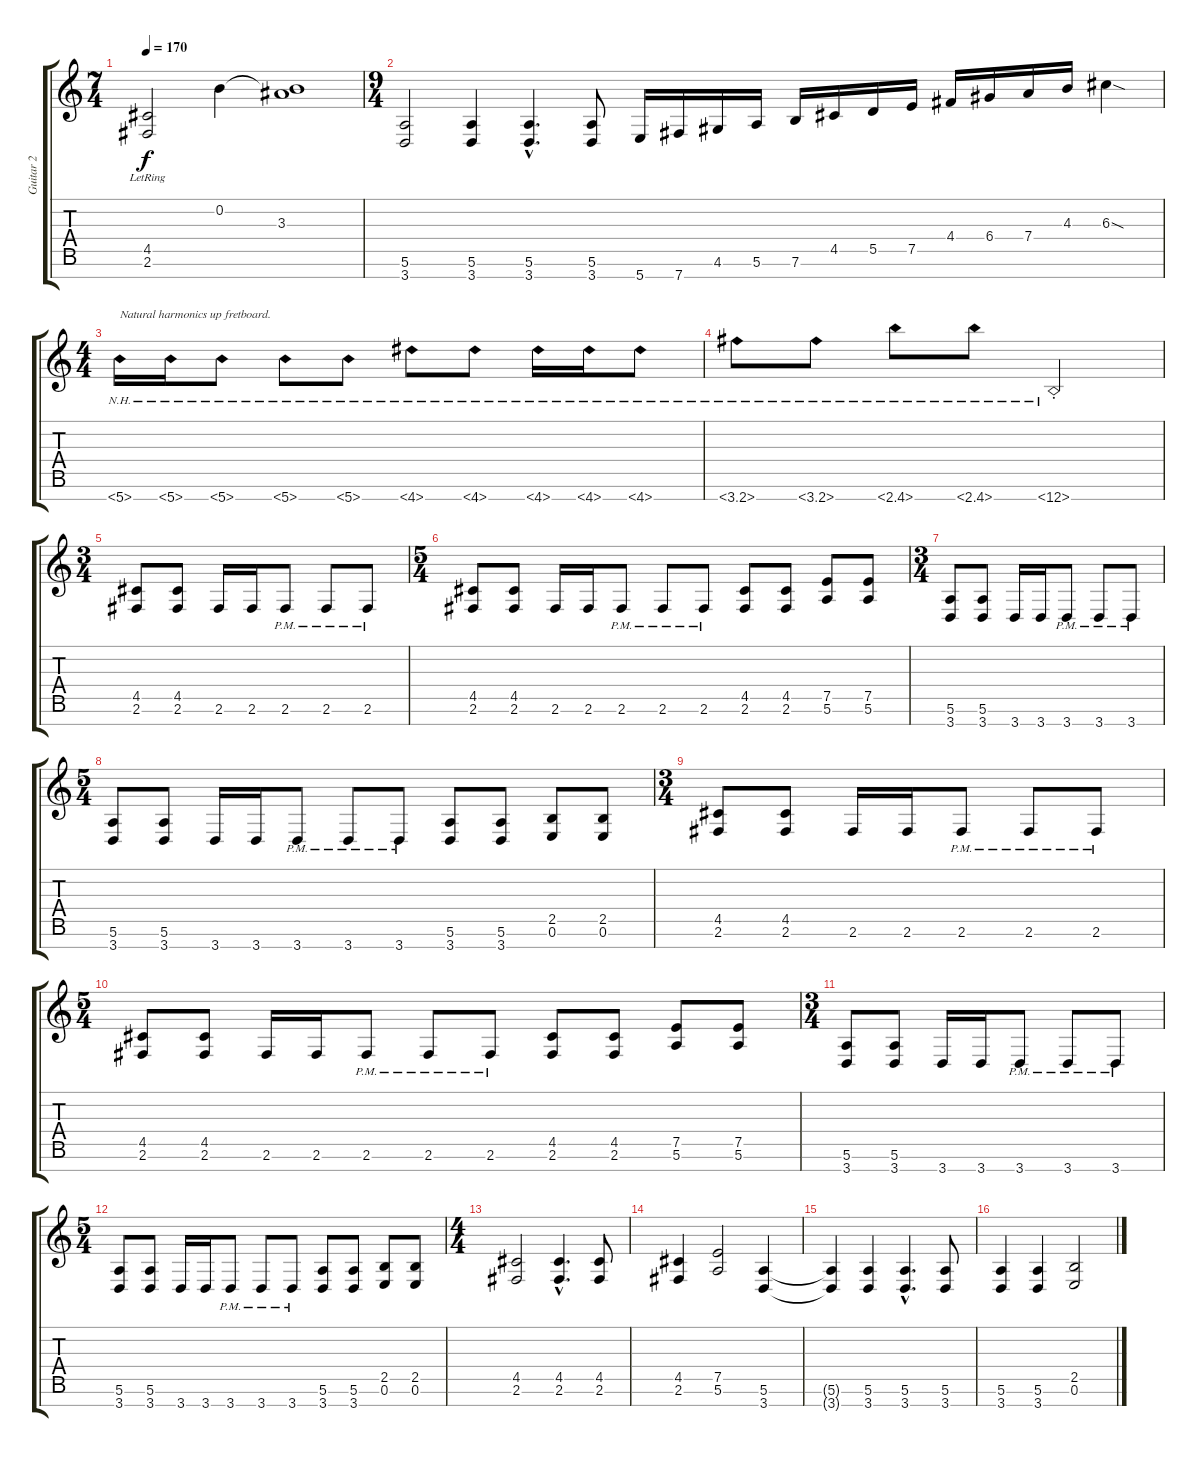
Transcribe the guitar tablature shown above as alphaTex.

\track ("Guitar 2" "Guitar 2") {instrument distortionguitar}
\staff {score tabs}
\tuning (E4 B3 G3 D3 A2 E2 B1) {hide}
\ts (7 4)
\tempo 170
\clef g2
\ks c
(4.5{lr} 2.6{lr}).2{dy f} 0.2.4 (0.2{t} 3.3).1 |
\ts (9 4)
(5.6 3.7).2 (5.6 3.7).4 (5.6{hac} 3.7{hac}).4{d} (5.6 3.7).8 5.7.16 7.7.16 4.6.16 5.6.16 7.6.16 4.5.16 5.5.16 7.5.16 4.4.16 6.4.16 7.4.16 4.3.16 6.3{sod}.4 |
\ts (4 4)
\section ("" "")
5.7{nh}.16{txt "Natural harmonics up fretboard."} 5.7{nh}.16 5.7{nh}.8 5.7{nh}.8 5.7{nh}.8 4.7{nh}.8 4.7{nh}.8 4.7{nh}.16 4.7{nh}.16 4.7{nh}.8 |
3.7{nh}.8 3.7{nh}.8 2.7{nh}.8 2.7{nh}.8 1.7{nh st}.2 |
\ts (3 4)
\section ("" "")
(4.5 2.6).8 (4.5 2.6).8 2.6.16 2.6.16 2.6{pm}.8 2.6{pm}.8 2.6{pm}.8 |
\ts (5 4)
(4.5 2.6).8 (4.5 2.6).8 2.6.16 2.6.16 2.6{pm}.8 2.6{pm}.8 2.6{pm}.8 (4.5 2.6).8 (4.5 2.6).8 (7.5 5.6).8 (7.5 5.6).8 |
\ts (3 4)
(5.6 3.7).8 (5.6 3.7).8 3.7.16 3.7.16 3.7{pm}.8 3.7{pm}.8 3.7{pm}.8 |
\ts (5 4)
(5.6 3.7).8 (5.6 3.7).8 3.7.16 3.7.16 3.7{pm}.8 3.7{pm}.8 3.7{pm}.8 (5.6 3.7).8 (5.6 3.7).8 (2.5 0.6).8 (2.5 0.6).8 |
\ts (3 4)
(4.5 2.6).8 (4.5 2.6).8 2.6.16 2.6.16 2.6{pm}.8 2.6{pm}.8 2.6{pm}.8 |
\ts (5 4)
(4.5 2.6).8 (4.5 2.6).8 2.6.16 2.6.16 2.6{pm}.8 2.6{pm}.8 2.6{pm}.8 (4.5 2.6).8 (4.5 2.6).8 (7.5 5.6).8 (7.5 5.6).8 |
\ts (3 4)
(5.6 3.7).8 (5.6 3.7).8 3.7.16 3.7.16 3.7{pm}.8 3.7{pm}.8 3.7{pm}.8 |
\ts (5 4)
(5.6 3.7).8 (5.6 3.7).8 3.7.16 3.7.16 3.7{pm}.8 3.7{pm}.8 3.7{pm}.8 (5.6 3.7).8 (5.6 3.7).8 (2.5 0.6).8 (2.5 0.6).8 |
\ts (4 4)
\section ("" "")
(4.5 2.6).2 (4.5{hac} 2.6{hac}).4{d} (4.5 2.6).8 |
(4.5 2.6).4 (7.5 5.6).2 (5.6 3.7).4 |
(5.6{t} 3.7{t}).4 (5.6 3.7).4 (5.6{hac} 3.7{hac}).4{d} (5.6 3.7).8 |
(5.6 3.7).4 (5.6 3.7).4 (2.5 0.6).2
